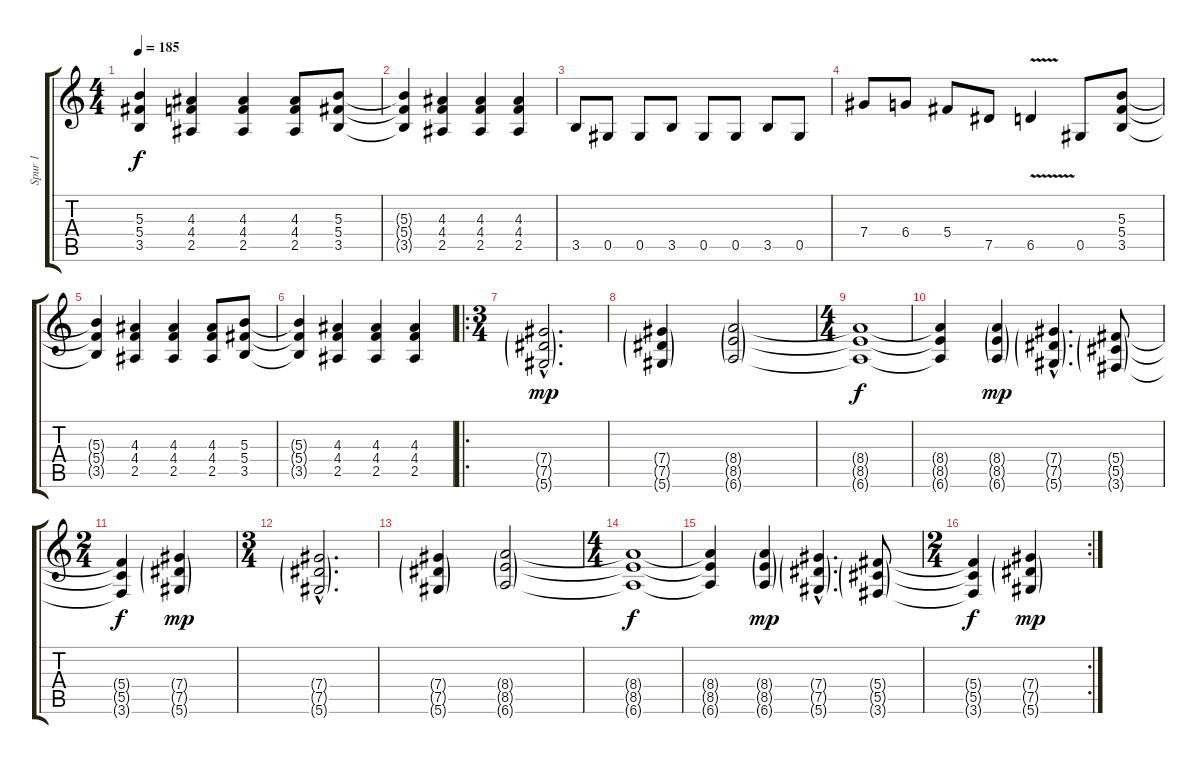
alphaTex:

\track ("Spur 1" "Spur 1") {instrument distortionguitar}
\staff {score tabs}
\tuning (Eb4 Bb3 Gb3 Db3 Ab2 Eb2) {hide}
\ts (4 4)
\tempo 185
\clef g2
\ks c
(5.3{t} 5.4{t} 3.5{t}).4{dy f} (4.3 4.4 2.5).4 (4.3 4.4 2.5).4 (4.3 4.4 2.5).8 (5.3 5.4 3.5).8 |
(5.3{t} 5.4{t} 3.5{t}).4 (4.3 4.4 2.5).4 (4.3 4.4 2.5).4 (4.3 4.4 2.5).4 |
3.5.8 0.5.8 0.5.8 3.5.8 0.5.8 0.5.8 3.5.8 0.5.8 |
7.4.8 6.4.8 5.4.8 7.5.8 6.5{v}.4 0.5.8 (5.3 5.4 3.5).8 |
(5.3{t} 5.4{t} 3.5{t}).4 (4.3 4.4 2.5).4 (4.3 4.4 2.5).4 (4.3 4.4 2.5).8 (5.3 5.4 3.5).8 |
(5.3{t} 5.4{t} 3.5{t}).4 (4.3 4.4 2.5).4 (4.3 4.4 2.5).4 (4.3 4.4 2.5).4 |
\ro
\ts (3 4)
(7.4{g hac} 7.5{g hac} 5.6{g hac}).2{d dy mp} |
(7.4{g} 7.5{g} 5.6{g}).4 (8.4{g} 8.5{g} 6.6{g}).2 |
\ts (4 4)
(8.4{t} 8.5{t} 6.6{t}).1{dy f} |
(8.4{t} 8.5{t} 6.6{t}).4 (8.4{g} 8.5{g} 6.6{g}).4{dy mp} (7.4{g hac} 7.5{g hac} 5.6{g hac}).4{d} (5.4{g} 5.5{g} 3.6{g}).8 |
\ts (2 4)
(5.4{t} 5.5{t} 3.6{t}).4{dy f} (7.4{g} 7.5{g} 5.6{g}).4{dy mp} |
\ts (3 4)
(7.4{g hac} 7.5{g hac} 5.6{g hac}).2{d} |
(7.4{g} 7.5{g} 5.6{g}).4 (8.4{g} 8.5{g} 6.6{g}).2 |
\ts (4 4)
(8.4{t} 8.5{t} 6.6{t}).1{dy f} |
(8.4{t} 8.5{t} 6.6{t}).4 (8.4{g} 8.5{g} 6.6{g}).4{dy mp} (7.4{g hac} 7.5{g hac} 5.6{g hac}).4{d} (5.4{g} 5.5{g} 3.6{g}).8 |
\rc 2
\ts (2 4)
(5.4{t} 5.5{t} 3.6{t}).4{dy f} (7.4{g} 7.5{g} 5.6{g}).4{dy mp}
